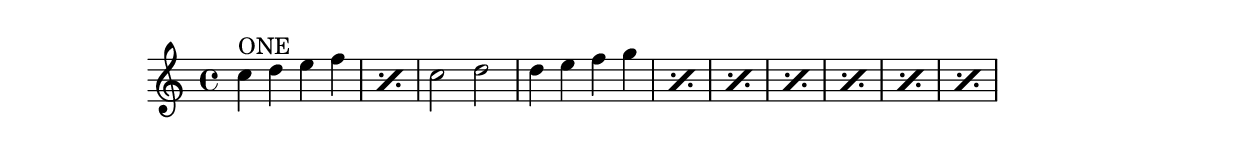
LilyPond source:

\relative {
  \repeat percent 2 { c''4^"ONE" d e f }
  c2 d
  \repeat percent 7 { d4 e f g }
}